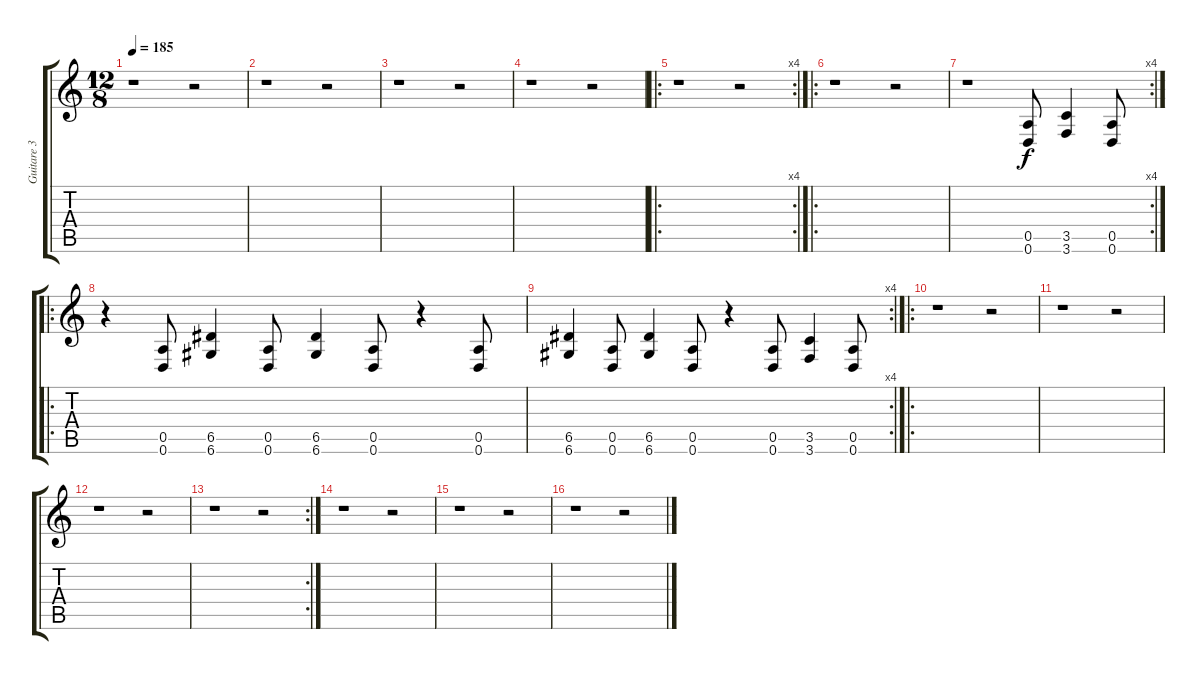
\track ("Guitare 3" "Guitare 3") {instrument distortionguitar}
\staff {score tabs}
\tuning (E4 B3 G3 D3 A2 D2) {hide}
\ts (12 8)
\tempo 185
\clef g2
\ks c
r.1{dy f instrument distortionguitar} r.2 |
r.1 r.2 |
r.1 r.2 |
r.1 r.2 |
\ro
\rc 4
r.1 r.2 |
\ro
r.1 r.2 |
\rc 4
r.1 (0.5 0.6).8 (3.5 3.6).4 (0.5 0.6).8 |
\ro
r.4 (0.5 0.6).8 (6.5 6.6).4 (0.5 0.6).8 (6.5 6.6).4 (0.5 0.6).8 r.4 (0.5 0.6).8 |
\rc 4
(6.5 6.6).4 (0.5 0.6).8 (6.5 6.6).4 (0.5 0.6).8 r.4 (0.5 0.6).8 (3.5 3.6).4 (0.5 0.6).8 |
\ro
r.1 r.2 |
r.1 r.2 |
r.1 r.2 |
\rc 2
r.1 r.2 |
r.1 r.2 |
r.1 r.2 |
r.1 r.2
